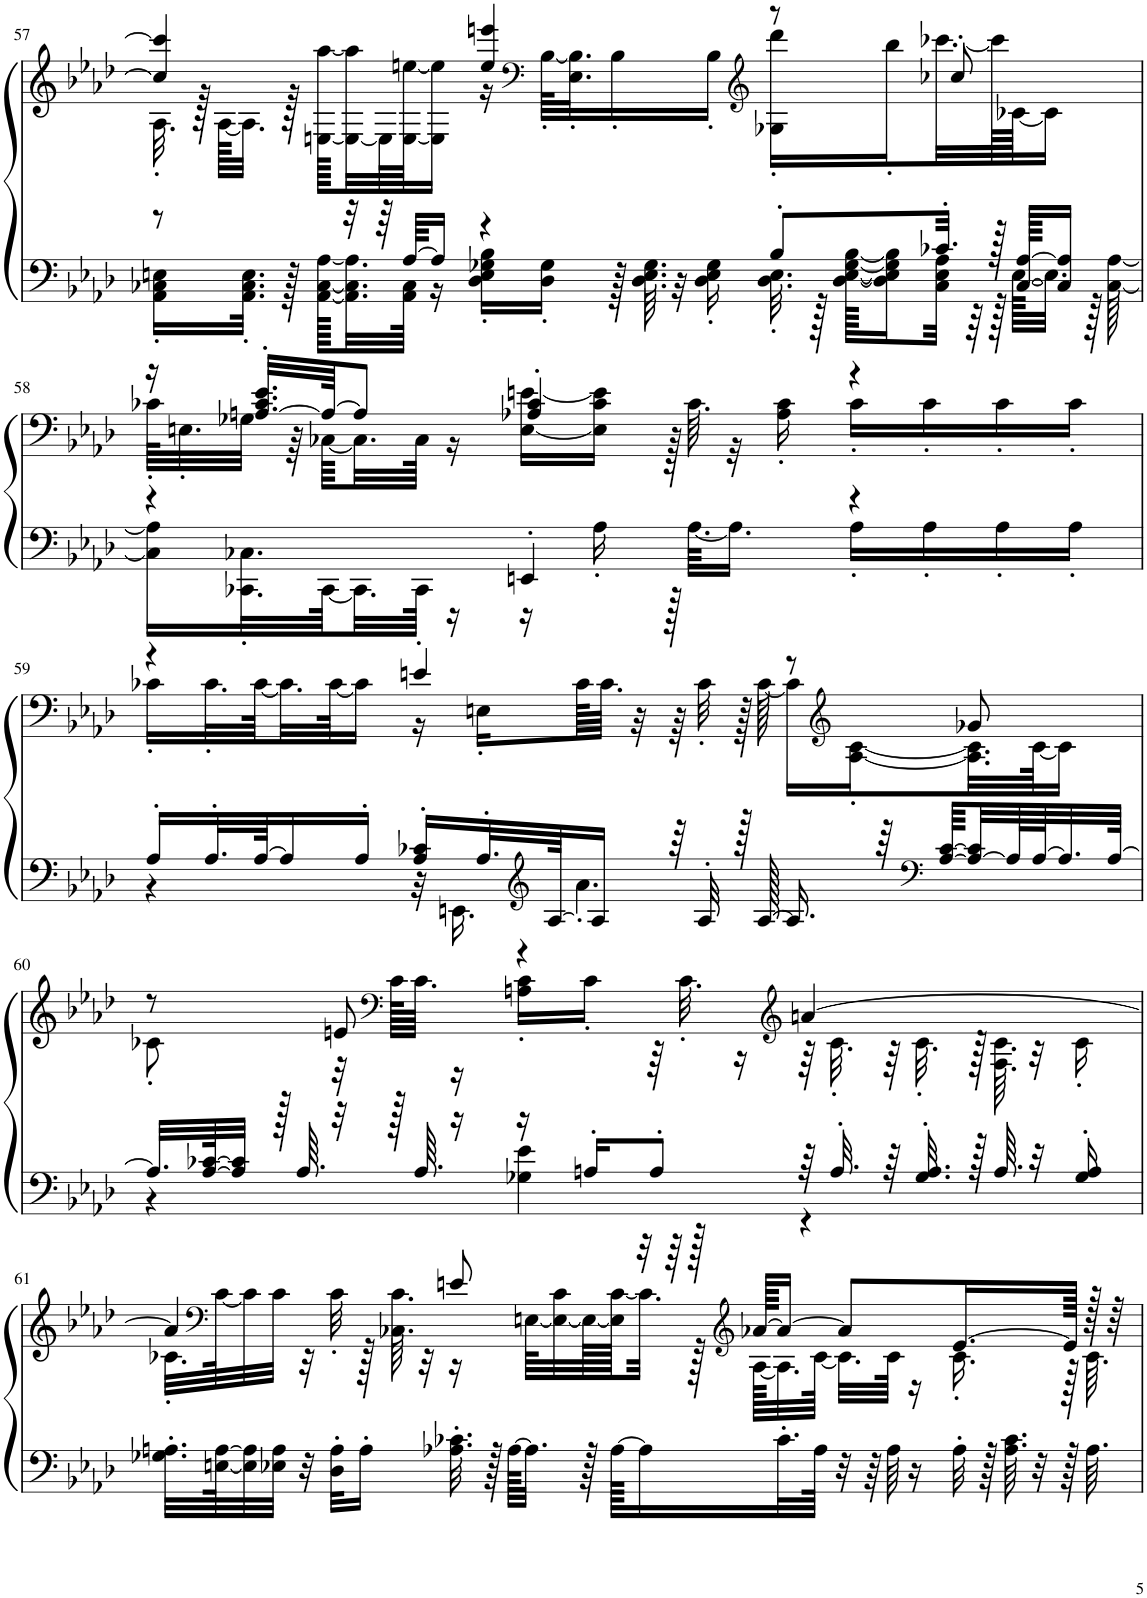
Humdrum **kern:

**kern	**kern
*part1	*part1
*staff2	*staff1
*I"Piano	*
*I'Pno	*
!!LO:PB:g=z
*clefF4	*clefG2
*k[b-e-a-d-]	*k[b-e-a-d-]
*M3/4	*M3/4
=57	=57
*^	*^
8r	16AA-\' 16C-X\' 16En\'LL	4cc-/] 4ccc-/]	32.A-'\
.	.	.	128r
.	.	.	[128A-\KKLLL
.	32.AA-\' 32.C-\' 32.E\'JJk	.	32.A-\JJJ]
.	128r	.	128r
.	[128AA-\ [128C-\ [128A-\KKLLL	.	[128En\ [128aa-\KKLLL
32r	32.AA-\] 32.C-\] 32.A-\]	.	32E\_ 32aa-\]
64r	.	.	64E\L]
[64A-/KKLL	64AA-\ 64C-\JJJk	.	[64E\ [64een\JJ
16A-/JJ]	16r	.	16E\] 16ee\]JJ
4r	16D-\' 16E\' 16G-X\' 16B-\'LL	4ee/ 4eeen/	16r
*	*	*clefF4	*
.	16D-\' 16G-\'JJ	.	[64B-'\KLLL
.	.	.	32.E\' 32.B-\]'J
.	128r	.	16B-'\
.	64.D-\ 64.E\ 64.G-\	.	.
.	32r	.	.
.	16D-\' 16E\' 16G-\'	.	16B-'\JJ
*	*	*clefG2	*
8B-'/L	32.D-\' 32.E\'	8r	16G-X\' 16ddd-\'LL
.	128r	.	.
.	[128D-\ [128E\ [128G-\ [128B-\KKKLL	.	.
.	16D-\] 16E\] 16G-\] 16B-\]	.	16bb-'\
32.c-X'/Jkk	32C-\ 32E\ 32A-\JJk	8cc-X'/	[32.ccc-X\L
.	64r	.	.
128r	128r	.	128ccc-\LL]
[128C-/ [128A-/KKKLL	[128E\KKLLL	.	[128c-X\JJJ
16C-/] 16A-/]JJ	32.E\JJJ]	.	16c-\JJ]
.	128r	.	.
.	[128C-\ [128A-\	.	.
!!LO:LB:g=z	!!
=58	=58	=58	=58
4r	16C-\] 16A-\]LL	16r	64c-X'\KLLL
.	.	.	32.En'\
.	32.CC-X\' 32.C-X\'L	[32.An/' 32.c-/' 32.e-/'LLL	32G-X\JJJ
.	.	.	64r
.	[64CC-\K	64A/JJK_	[64C-X\KLLL
.	32.CC-\]	8A/J]	32.C-\]
.	64CC-'\JJJk	.	64C-\JJJk
.	16r	.	16r
4EEn'/	16r	4A-X/' 4c-/'	[16E\ [16en\LL
.	16A-'\	.	16E\] 16c-\ 16e\]JJ
.	128r	.	128r
.	[64.A-\KKLL	.	64.c-\
.	16.A-\JJ]	.	32r
.	.	.	16A-\' 16c-\'
4r	16A-'\LL	4r	16c-'\LL
.	16A-'\	.	16c-'\
.	16A-'\	.	16c-'\
.	16A-'\JJ	.	16c-'\JJ
!!LO:LB:g=z	!!
=59	=59	=59	=59
16A-'/LL	4r	4r	16c-X'\LL
32.A-'/L	.	.	32.c-'\L
[64A-/JK	.	.	[64c-\K
16A-/]	.	.	32.c-\]
.	.	.	[64c-\JK
16A-'/JJ	.	.	16c-\JJ]
16A-/' 16c-X/'LL	32r	4en/	16r
.	16.EEn\	.	.
32.A-'/L	.	.	16En'\LL
*clefG2	*	*	*
[64A-/JK	.	.	.
16A-/JJ]	4.a-'\	.	128c-\KLL
.	.	.	64.c-\JJJJ
.	.	.	32r
64r	.	.	64r
32A-'/	.	.	32c-'\
128r	.	.	128r
[128A-/	.	.	[128c-\
16.A-/]	.	8r	16c-\LL]
*	*	*clefG2	*
.	.	.	[16A-\' [16c-\'
64r	.	.	.
*clefF4	*	*	*
[64A-/ [64c-/KLLL	.	.	.
32A-/_ 32c-/]	.	8g-X/	32.A-\] 32.c-\]L
64A-/L]	.	.	.
[64A-/J	.	.	[64c-\JK
32.A-/]	.	.	16c-\JJ]
[64A-/JJJk	.	.	.
!!LO:LB:g=z	!!
=60	=60	=60	=60
32.A-/LLL]	4r	8r	8c-X'\
[64A-/ [64c-X/K	.	.	.
32A-/] 32c-/]JJJ	.	.	.
128r	.	.	.
64.A-/	.	.	.
32r	.	8en/	32r
*	*	*clefF4	*
128r	.	.	128c-\KLLLL
64.A-/	.	.	64.c-\JJJJ
16r	.	.	16r
16r	4G-X\ 4e-\	4r	16An\' 16c-\'LL
16An'/KL	.	.	16c-'\JJ
8A'/J	.	.	64r
.	.	.	32.c-'\
.	.	.	16r
*	*	*clefG2	*
64r	4r	[4an/	64r
32.A'/	.	.	32.c-'\
64r	.	.	64r
32.G-/' 32.A/'	.	.	32.c-'\
128r	.	.	128r
64.A/	.	.	64.F\ 64.c-\
32r	.	.	32r
16G-/' 16A/'	.	.	16c-'\
*v	*v	*	*
!!LO:LB:g=z	!!
=61	=61	=61
32.G-X\' 32.An\'LLL	4a/]	32.c-X'\LLL
*	*clefF4	*
[64En\ [64A\K	.	[64c-\K
32E\] 32A\]	.	32c-\]
32E-X\ 32A\JJJ	.	32c-\JJJ
32r	.	32r
32D-\' 32A\'KLL	.	32c-'\
16A'\JJ	.	128r
.	.	64.C-X\ 64.c-\
.	.	32r
32.A-X\' 32.c-X\'	8en/	16r
128r	.	.
[128A-\KKLLL	.	.
32.A-\JJJ]	.	[64En\KLLL
.	.	32E\_ 32c-\
128r	.	128E\LL_
[128A-\KKKLL	.	128E\] [128c-\JJ
16A-\]	32r	32.c-\JJJ]
.	64r	.
.	128r	128r
*	*clefG2	*
.	[128a-X/KKKLL	[128A-\KKLLL
32.c-'\L	16a-/JJ_	32.A-\]
64A-\JJJk	.	[64c-\JJJk
32r	8a-/L]	32.c-\LLL]
64r	.	.
64A-\	.	64c-\JJJk
16r	.	16r
32A-'\	[16.e/L	16.c-'\
128r	.	.
64.A-\ 64.c-\	.	.
32r	.	.
128r	128e/JJkkk]	128r
64.A-\	128r	64.c-\
.	64r	.
*	*v	*v
=	=
*-	*-
